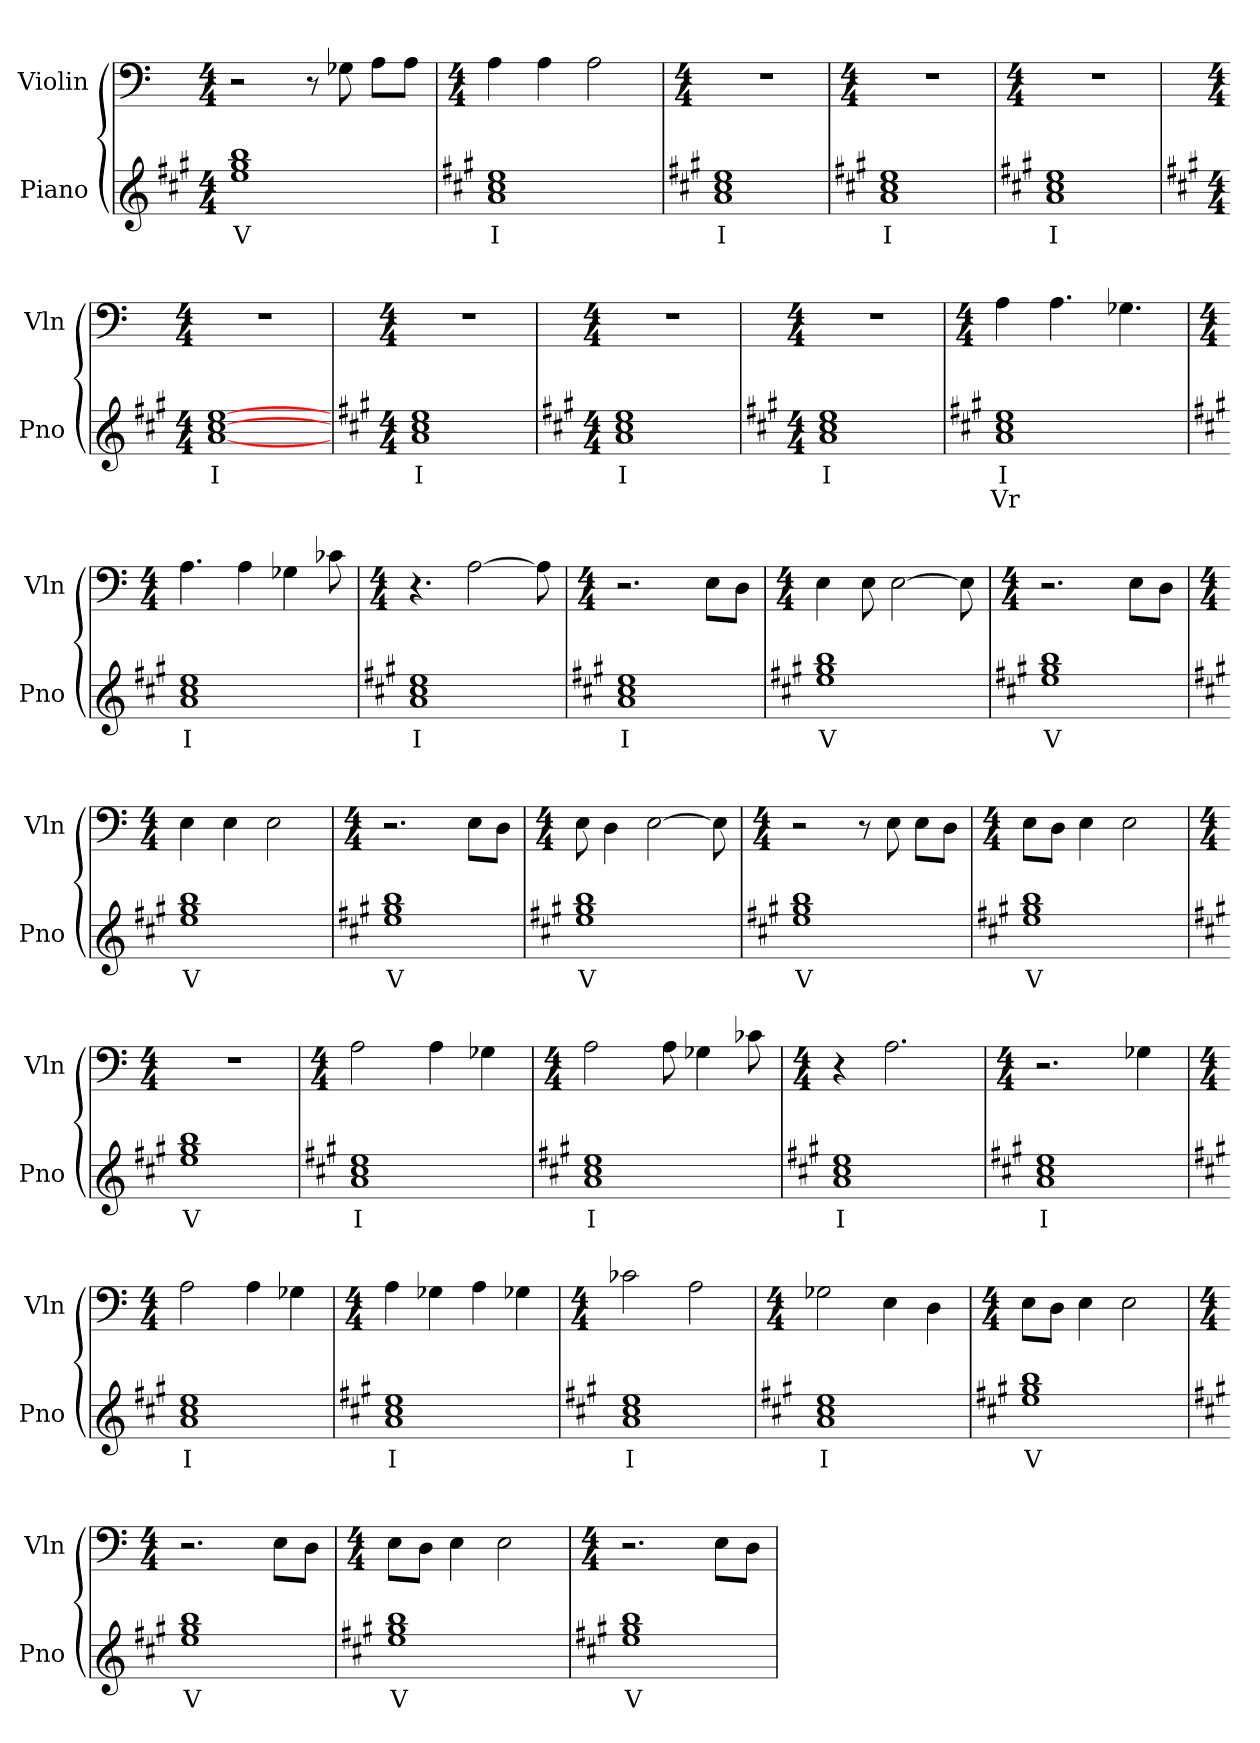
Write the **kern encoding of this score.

**kern	**text	**text	**kern
*part2	*part2	*part2	*part1
*staff2	*staff2	*staff2	*staff1
*I"Piano	*	*	*I"Violin
*I'Pno	*	*	*I'Vln
*k[f#c#g#]	*	*	*
*A:	*	*	*
*M4/4	*	*	*M4/4
=	=	=	=
1ee 1gg# 1bb	V	.	2r
.	.	.	8r
.	.	.	8G-X
.	.	.	8AL
.	.	.	8AJ
=	=	=	=
*k[f#c#g#]	*	*	*
*A:	*	*	*
*	*	*	*M4/4
1a 1cc# 1ee	I	.	4A
.	.	.	4A
.	.	.	2A
=	=	=	=
*k[f#c#g#]	*	*	*
*A:	*	*	*
*	*	*	*M4/4
1a 1cc# 1ee	I	.	1r
=	=	=	=
*k[f#c#g#]	*	*	*
*A:	*	*	*
*	*	*	*M4/4
1a 1cc# 1ee	I	.	1r
=	=	=	=
*k[f#c#g#]	*	*	*
*A:	*	*	*
*	*	*	*M4/4
1a 1cc# 1ee	I	.	1r
=	=	=	=
*k[f#c#g#]	*	*	*
*A:	*	*	*
*M4/4	*	*	*M4/4
[1a [1cc# [1ee	I	.	1r
=	=	=	=
*k[f#c#g#]	*	*	*
*A:	*	*	*
*M4/4	*	*	*M4/4
1a 1cc# 1ee	I	.	1r
=	=	=	=
*k[f#c#g#]	*	*	*
*A:	*	*	*
*M4/4	*	*	*M4/4
1a 1cc# 1ee	I	.	1r
=	=	=	=
*k[f#c#g#]	*	*	*
*A:	*	*	*
*M4/4	*	*	*M4/4
1a 1cc# 1ee	I	.	1r
=	=	=	=
*k[f#c#g#]	*	*	*
*A:	*	*	*
*	*	*	*M4/4
1a 1cc# 1ee	I	Vr	4A
.	.	.	4.A
.	.	.	4.G-X
=	=	=	=
*k[f#c#g#]	*	*	*
*A:	*	*	*
*	*	*	*M4/4
1a 1cc# 1ee	I	.	4.A
.	.	.	4A
.	.	.	4G-X
.	.	.	8c-X
=	=	=	=
*k[f#c#g#]	*	*	*
*A:	*	*	*
*	*	*	*M4/4
1a 1cc# 1ee	I	.	4.r
.	.	.	[2A
.	.	.	8A]
=	=	=	=
*k[f#c#g#]	*	*	*
*A:	*	*	*
*	*	*	*M4/4
1a 1cc# 1ee	I	.	2.r
.	.	.	8EL
.	.	.	8DJ
=	=	=	=
*k[f#c#g#]	*	*	*
*A:	*	*	*
*	*	*	*M4/4
1ee 1gg# 1bb	V	.	4E
.	.	.	8E
.	.	.	[2E
.	.	.	8E]
=	=	=	=
*k[f#c#g#]	*	*	*
*A:	*	*	*
*	*	*	*M4/4
1ee 1gg# 1bb	V	.	2.r
.	.	.	8EL
.	.	.	8DJ
=	=	=	=
*k[f#c#g#]	*	*	*
*A:	*	*	*
*	*	*	*M4/4
1ee 1gg# 1bb	V	.	4E
.	.	.	4E
.	.	.	2E
=	=	=	=
*k[f#c#g#]	*	*	*
*A:	*	*	*
*	*	*	*M4/4
1ee 1gg# 1bb	V	.	2.r
.	.	.	8EL
.	.	.	8DJ
=	=	=	=
*k[f#c#g#]	*	*	*
*A:	*	*	*
*	*	*	*M4/4
1ee 1gg# 1bb	V	.	8E
.	.	.	4D
.	.	.	[2E
.	.	.	8E]
=	=	=	=
*k[f#c#g#]	*	*	*
*A:	*	*	*
*	*	*	*M4/4
1ee 1gg# 1bb	V	.	2r
.	.	.	8r
.	.	.	8E
.	.	.	8EL
.	.	.	8DJ
=	=	=	=
*k[f#c#g#]	*	*	*
*A:	*	*	*
*	*	*	*M4/4
1ee 1gg# 1bb	V	.	8EL
.	.	.	8DJ
.	.	.	4E
.	.	.	2E
=	=	=	=
*k[f#c#g#]	*	*	*
*A:	*	*	*
*	*	*	*M4/4
1ee 1gg# 1bb	V	.	1r
=	=	=	=
*k[f#c#g#]	*	*	*
*A:	*	*	*
*	*	*	*M4/4
1a 1cc# 1ee	I	.	2A
.	.	.	4A
.	.	.	4G-X
=	=	=	=
*k[f#c#g#]	*	*	*
*A:	*	*	*
*	*	*	*M4/4
1a 1cc# 1ee	I	.	2A
.	.	.	8A
.	.	.	4G-X
.	.	.	8c-X
=	=	=	=
*k[f#c#g#]	*	*	*
*A:	*	*	*
*	*	*	*M4/4
1a 1cc# 1ee	I	.	4r
.	.	.	2.A
=	=	=	=
*k[f#c#g#]	*	*	*
*A:	*	*	*
*	*	*	*M4/4
1a 1cc# 1ee	I	.	2.r
.	.	.	4G-X
=	=	=	=
*k[f#c#g#]	*	*	*
*A:	*	*	*
*	*	*	*M4/4
1a 1cc# 1ee	I	.	2A
.	.	.	4A
.	.	.	4G-X
=	=	=	=
*k[f#c#g#]	*	*	*
*A:	*	*	*
*	*	*	*M4/4
1a 1cc# 1ee	I	.	4A
.	.	.	4G-X
.	.	.	4A
.	.	.	4G-X
=	=	=	=
*k[f#c#g#]	*	*	*
*A:	*	*	*
*	*	*	*M4/4
1a 1cc# 1ee	I	.	2c-X
.	.	.	2A
=	=	=	=
*k[f#c#g#]	*	*	*
*A:	*	*	*
*	*	*	*M4/4
1a 1cc# 1ee	I	.	2G-X
.	.	.	4E
.	.	.	4D
=	=	=	=
*k[f#c#g#]	*	*	*
*A:	*	*	*
*	*	*	*M4/4
1ee 1gg# 1bb	V	.	8EL
.	.	.	8DJ
.	.	.	4E
.	.	.	2E
=	=	=	=
*k[f#c#g#]	*	*	*
*A:	*	*	*
*	*	*	*M4/4
1ee 1gg# 1bb	V	.	2.r
.	.	.	8EL
.	.	.	8DJ
=	=	=	=
*k[f#c#g#]	*	*	*
*A:	*	*	*
*	*	*	*M4/4
1ee 1gg# 1bb	V	.	8EL
.	.	.	8DJ
.	.	.	4E
.	.	.	2E
=	=	=	=
*k[f#c#g#]	*	*	*
*A:	*	*	*
*	*	*	*M4/4
1ee 1gg# 1bb	V	.	2.r
.	.	.	8EL
.	.	.	8DJ
=	=	=	=
*-	*-	*-	*-
